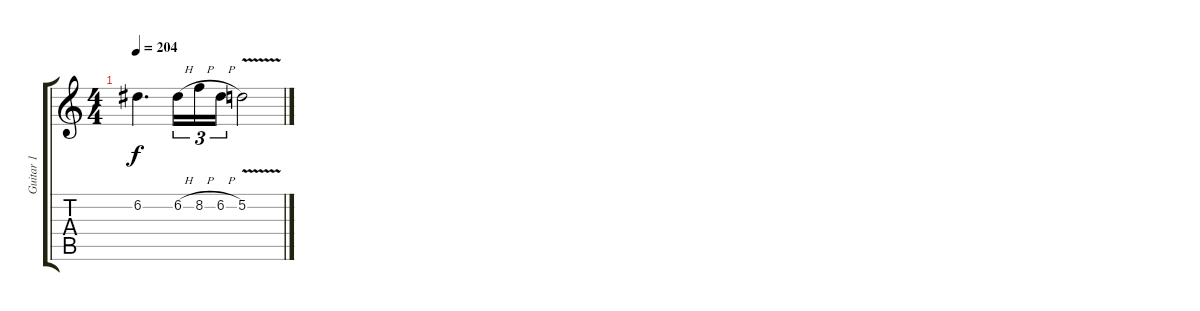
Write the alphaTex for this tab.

\track ("Guitar 1" "Guitar 1") {instrument distortionguitar}
\staff {score tabs}
\tuning (D4 A3 F3 C3 G2 C2) {hide}
\ts (4 4)
\tempo 204
\clef g2
\ks c
6.2.4{d dy f} 6.2{h}.16{tu (3 2)} 8.2{h}.16{tu (3 2)} 6.2{h}.16{tu (3 2)} 5.2{v}.2
